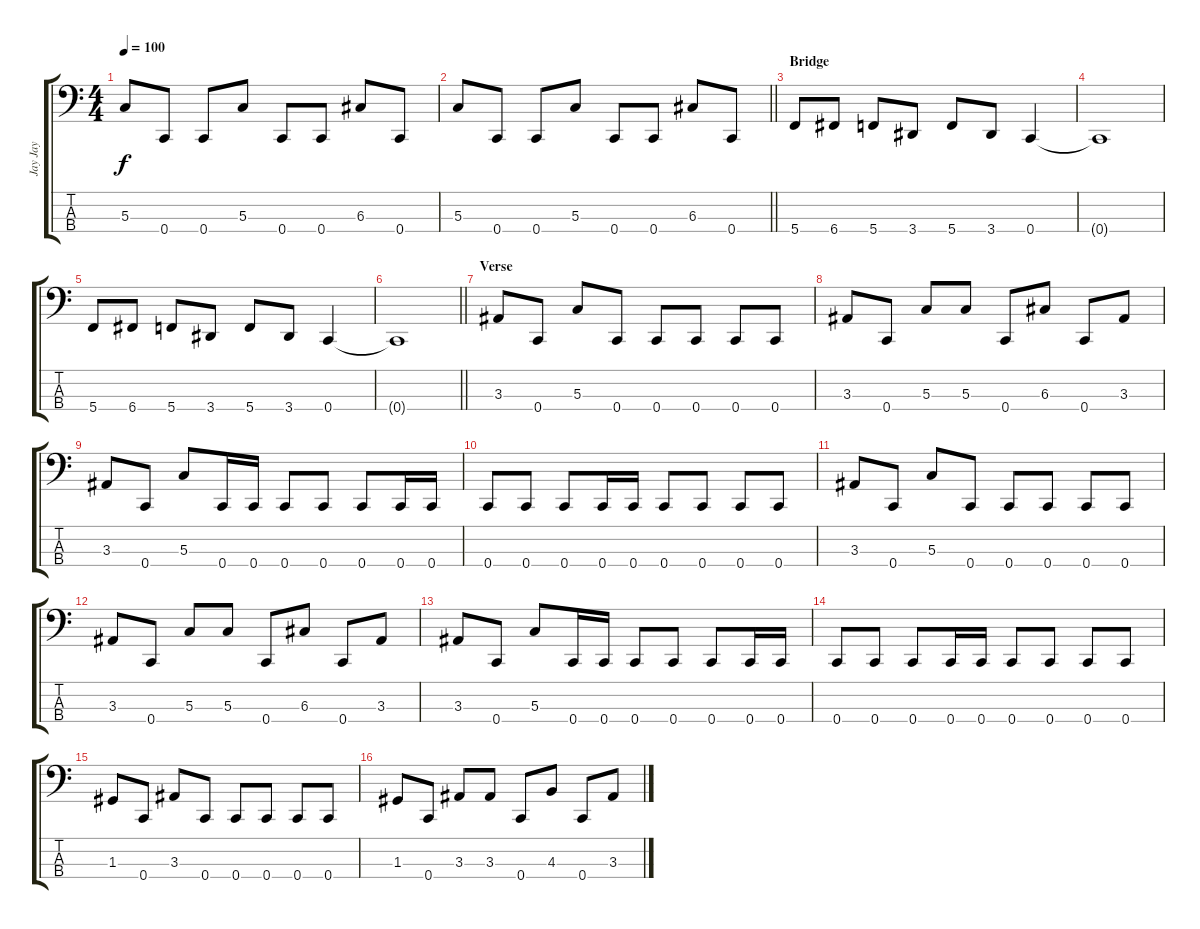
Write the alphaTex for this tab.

\track ("Jay Jay" "Jay Jay") {instrument electricbasspick}
\staff {score tabs}
\tuning (F2 C2 G1 C1) {hide}
\ts (4 4)
\tempo 100
\clef f4
\ks c
5.3.8{dy f} 0.4.8 0.4.8 5.3.8 0.4.8 0.4.8 6.3.8 0.4.8 |
\barLineRight lightlight
5.3.8 0.4.8 0.4.8 5.3.8 0.4.8 0.4.8 6.3.8 0.4.8 |
\section ("" "Bridge")
5.4.8 6.4.8 5.4.8 3.4.8 5.4.8 3.4.8 0.4.4 |
0.4{t}.1 |
5.4.8 6.4.8 5.4.8 3.4.8 5.4.8 3.4.8 0.4.4 |
\barLineRight lightlight
0.4{t}.1 |
\section ("" "Verse")
3.3.8 0.4.8 5.3.8 0.4.8 0.4.8 0.4.8 0.4.8 0.4.8 |
3.3.8 0.4.8 5.3.8 5.3.8 0.4.8 6.3.8 0.4.8 3.3.8 |
3.3.8 0.4.8 5.3.8 0.4.16 0.4.16 0.4.8 0.4.8 0.4.8 0.4.16 0.4.16 |
0.4.8 0.4.8 0.4.8 0.4.16 0.4.16 0.4.8 0.4.8 0.4.8 0.4.8 |
3.3.8 0.4.8 5.3.8 0.4.8 0.4.8 0.4.8 0.4.8 0.4.8 |
3.3.8 0.4.8 5.3.8 5.3.8 0.4.8 6.3.8 0.4.8 3.3.8 |
3.3.8 0.4.8 5.3.8 0.4.16 0.4.16 0.4.8 0.4.8 0.4.8 0.4.16 0.4.16 |
0.4.8 0.4.8 0.4.8 0.4.16 0.4.16 0.4.8 0.4.8 0.4.8 0.4.8 |
1.3.8 0.4.8 3.3.8 0.4.8 0.4.8 0.4.8 0.4.8 0.4.8 |
1.3.8 0.4.8 3.3.8 3.3.8 0.4.8 4.3.8 0.4.8 3.3.8
